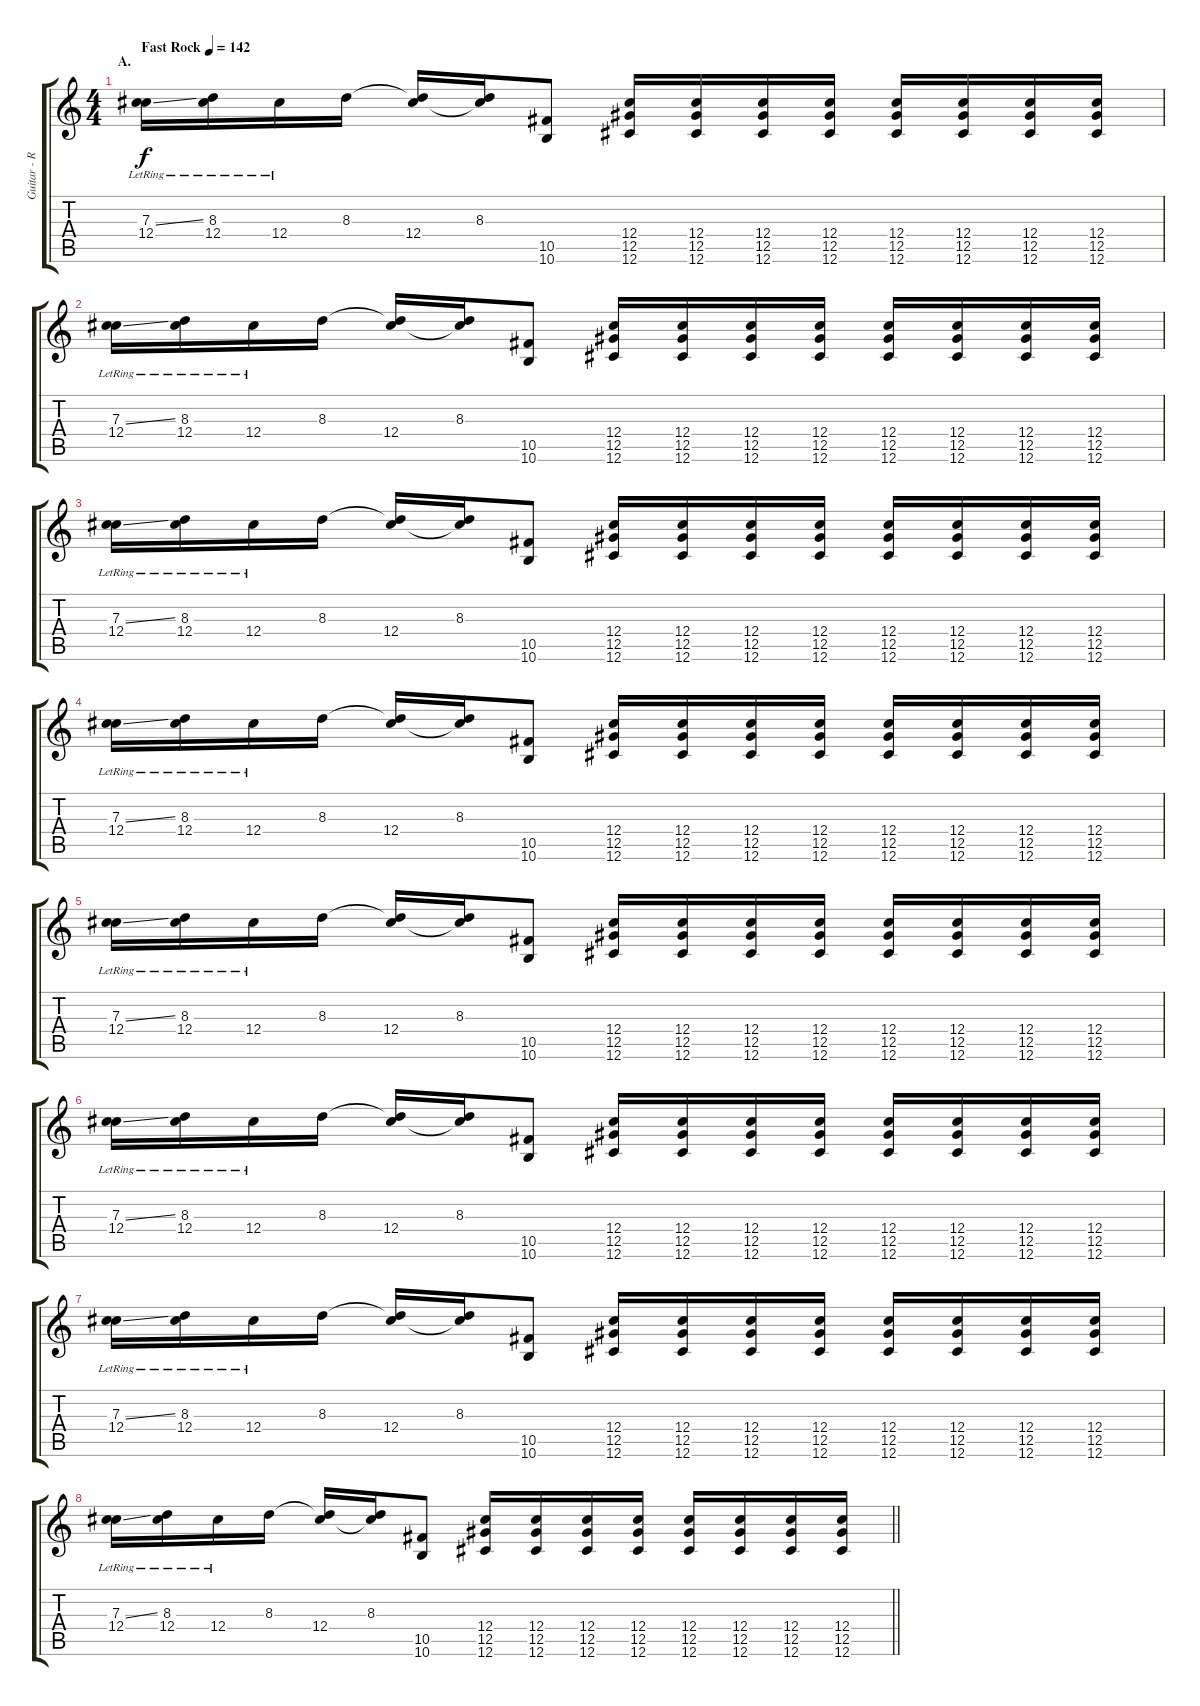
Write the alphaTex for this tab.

\track ("Guitar - Right" "Guitar - R") {instrument distortionguitar}
\staff {score tabs}
\tuning (Eb4 Bb3 Gb3 Db3 Ab2 Db2) {hide}
\ts (4 4)
\section ("" "A.")
\tempo (142 "Fast Rock")
\clef g2
\ks c
(7.3{ss lr} 12.4).16{dy f instrument distortionguitar} (8.3{lr} 12.4).16 12.4{lr}.16 8.3.16 (8.3{t} 12.4).16 (8.3 12.4{t}).16 (10.5 10.6).8 (12.4 12.5 12.6).16 (12.4 12.5 12.6).16 (12.4 12.5 12.6).16 (12.4 12.5 12.6).16 (12.4 12.5 12.6).16 (12.4 12.5 12.6).16 (12.4 12.5 12.6).16 (12.4 12.5 12.6).16 |
(7.3{ss lr} 12.4).16 (8.3{lr} 12.4).16 12.4{lr}.16 8.3.16 (8.3{t} 12.4).16 (8.3 12.4{t}).16 (10.5 10.6).8 (12.4 12.5 12.6).16 (12.4 12.5 12.6).16 (12.4 12.5 12.6).16 (12.4 12.5 12.6).16 (12.4 12.5 12.6).16 (12.4 12.5 12.6).16 (12.4 12.5 12.6).16 (12.4 12.5 12.6).16 |
(7.3{ss lr} 12.4).16 (8.3{lr} 12.4).16 12.4{lr}.16 8.3.16 (8.3{t} 12.4).16 (8.3 12.4{t}).16 (10.5 10.6).8 (12.4 12.5 12.6).16 (12.4 12.5 12.6).16 (12.4 12.5 12.6).16 (12.4 12.5 12.6).16 (12.4 12.5 12.6).16 (12.4 12.5 12.6).16 (12.4 12.5 12.6).16 (12.4 12.5 12.6).16 |
(7.3{ss lr} 12.4).16 (8.3{lr} 12.4).16 12.4{lr}.16 8.3.16 (8.3{t} 12.4).16 (8.3 12.4{t}).16 (10.5 10.6).8 (12.4 12.5 12.6).16 (12.4 12.5 12.6).16 (12.4 12.5 12.6).16 (12.4 12.5 12.6).16 (12.4 12.5 12.6).16 (12.4 12.5 12.6).16 (12.4 12.5 12.6).16 (12.4 12.5 12.6).16 |
(7.3{ss lr} 12.4).16 (8.3{lr} 12.4).16 12.4{lr}.16 8.3.16 (8.3{t} 12.4).16 (8.3 12.4{t}).16 (10.5 10.6).8 (12.4 12.5 12.6).16 (12.4 12.5 12.6).16 (12.4 12.5 12.6).16 (12.4 12.5 12.6).16 (12.4 12.5 12.6).16 (12.4 12.5 12.6).16 (12.4 12.5 12.6).16 (12.4 12.5 12.6).16 |
(7.3{ss lr} 12.4).16 (8.3{lr} 12.4).16 12.4{lr}.16 8.3.16 (8.3{t} 12.4).16 (8.3 12.4{t}).16 (10.5 10.6).8 (12.4 12.5 12.6).16 (12.4 12.5 12.6).16 (12.4 12.5 12.6).16 (12.4 12.5 12.6).16 (12.4 12.5 12.6).16 (12.4 12.5 12.6).16 (12.4 12.5 12.6).16 (12.4 12.5 12.6).16 |
(7.3{ss lr} 12.4).16 (8.3{lr} 12.4).16 12.4{lr}.16 8.3.16 (8.3{t} 12.4).16 (8.3 12.4{t}).16 (10.5 10.6).8 (12.4 12.5 12.6).16 (12.4 12.5 12.6).16 (12.4 12.5 12.6).16 (12.4 12.5 12.6).16 (12.4 12.5 12.6).16 (12.4 12.5 12.6).16 (12.4 12.5 12.6).16 (12.4 12.5 12.6).16 |
\barLineRight lightlight
(7.3{ss lr} 12.4).16 (8.3{lr} 12.4).16 12.4{lr}.16 8.3.16 (8.3{t} 12.4).16 (8.3 12.4{t}).16 (10.5 10.6).8 (12.4 12.5 12.6).16 (12.4 12.5 12.6).16 (12.4 12.5 12.6).16 (12.4 12.5 12.6).16 (12.4 12.5 12.6).16 (12.4 12.5 12.6).16 (12.4 12.5 12.6).16 (12.4 12.5 12.6).16
